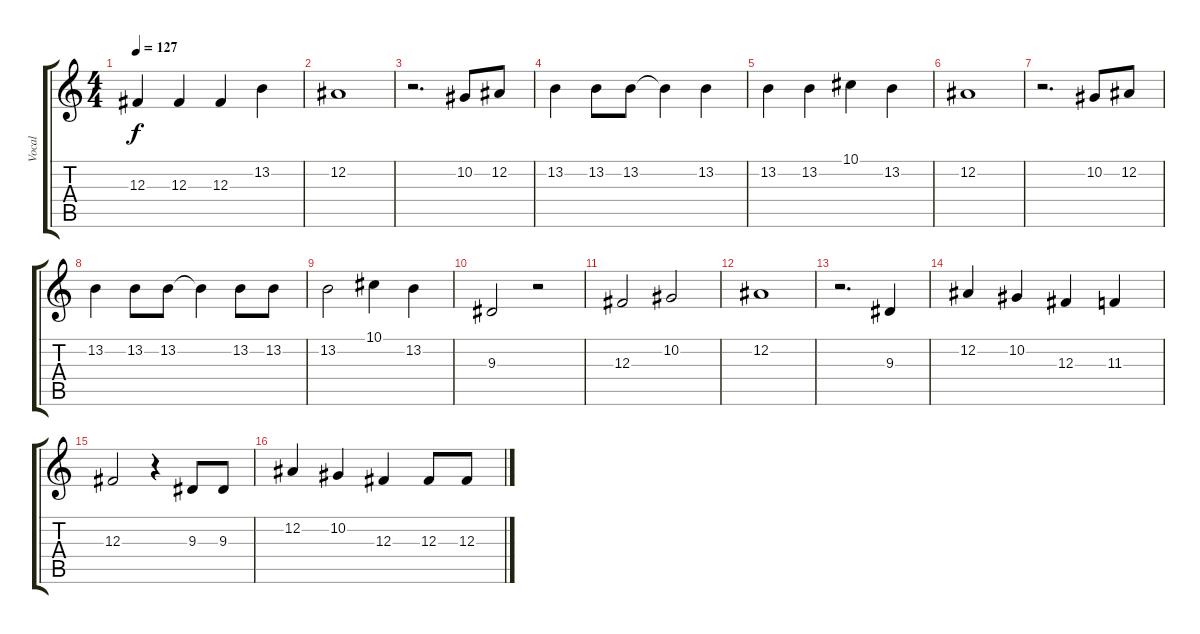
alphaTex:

\track ("Vocal" "Vocal") {instrument lead2sawtooth}
\staff {score tabs}
\tuning (Eb4 Bb3 Gb3 Db3 Ab2 Eb2) {hide}
\ts (4 4)
\tempo 127
\clef g2
\ks c
12.3.4{dy f} 12.3.4 12.3.4 13.2.4 |
12.2.1 |
r.2{d} 10.2.8 12.2.8 |
13.2.4 13.2.8 13.2.8 13.2{t}.4 13.2.4 |
13.2.4 13.2.4 10.1.4 13.2.4 |
12.2.1 |
r.2{d} 10.2.8 12.2.8 |
13.2.4 13.2.8 13.2.8 13.2{t}.4 13.2.8 13.2.8 |
13.2.2 10.1.4 13.2.4 |
9.3.2 r.2 |
12.3.2 10.2.2 |
12.2.1 |
r.2{d} 9.3.4 |
12.2.4 10.2.4 12.3.4 11.3.4 |
12.3.2 r.4 9.3.8 9.3.8 |
12.2.4 10.2.4 12.3.4 12.3.8 12.3.8
